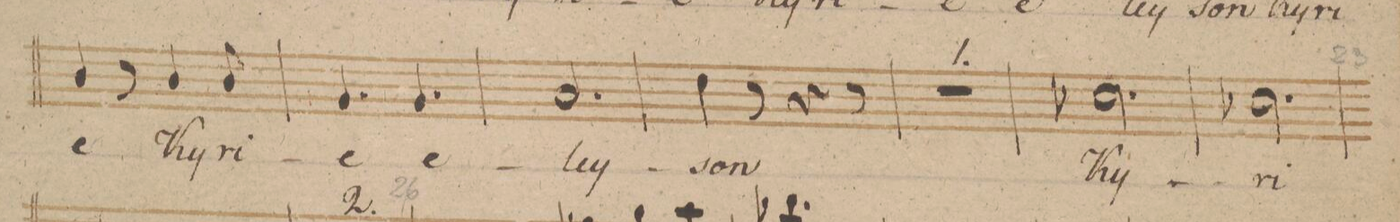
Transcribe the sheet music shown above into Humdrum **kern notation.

**kern	**text	**dynam
*I"Basso.	*	*
*clefF4	*	*
*k[b-]	*	*
*M6/8	*	*
4D/	-e	.
8r	.	.
4D/	Ky-	.
8D/	-ri-	.
=21	=21	=21
4.BB-/	-e	.
4.BB-/	e-	.
=22	=22	=22
2.C/	-ley-	.
=23	=23	=23
4F\	-son	.
8r	.	.
4r	.	.
8r	.	.
=24	=24	=24
2.r	.	.
=25	=25	=25
2.E-X\	Ky-	.
=26	=26	=26
2.E-X\	-ri-	.
=27	=27	=27
*-	*-	*-
